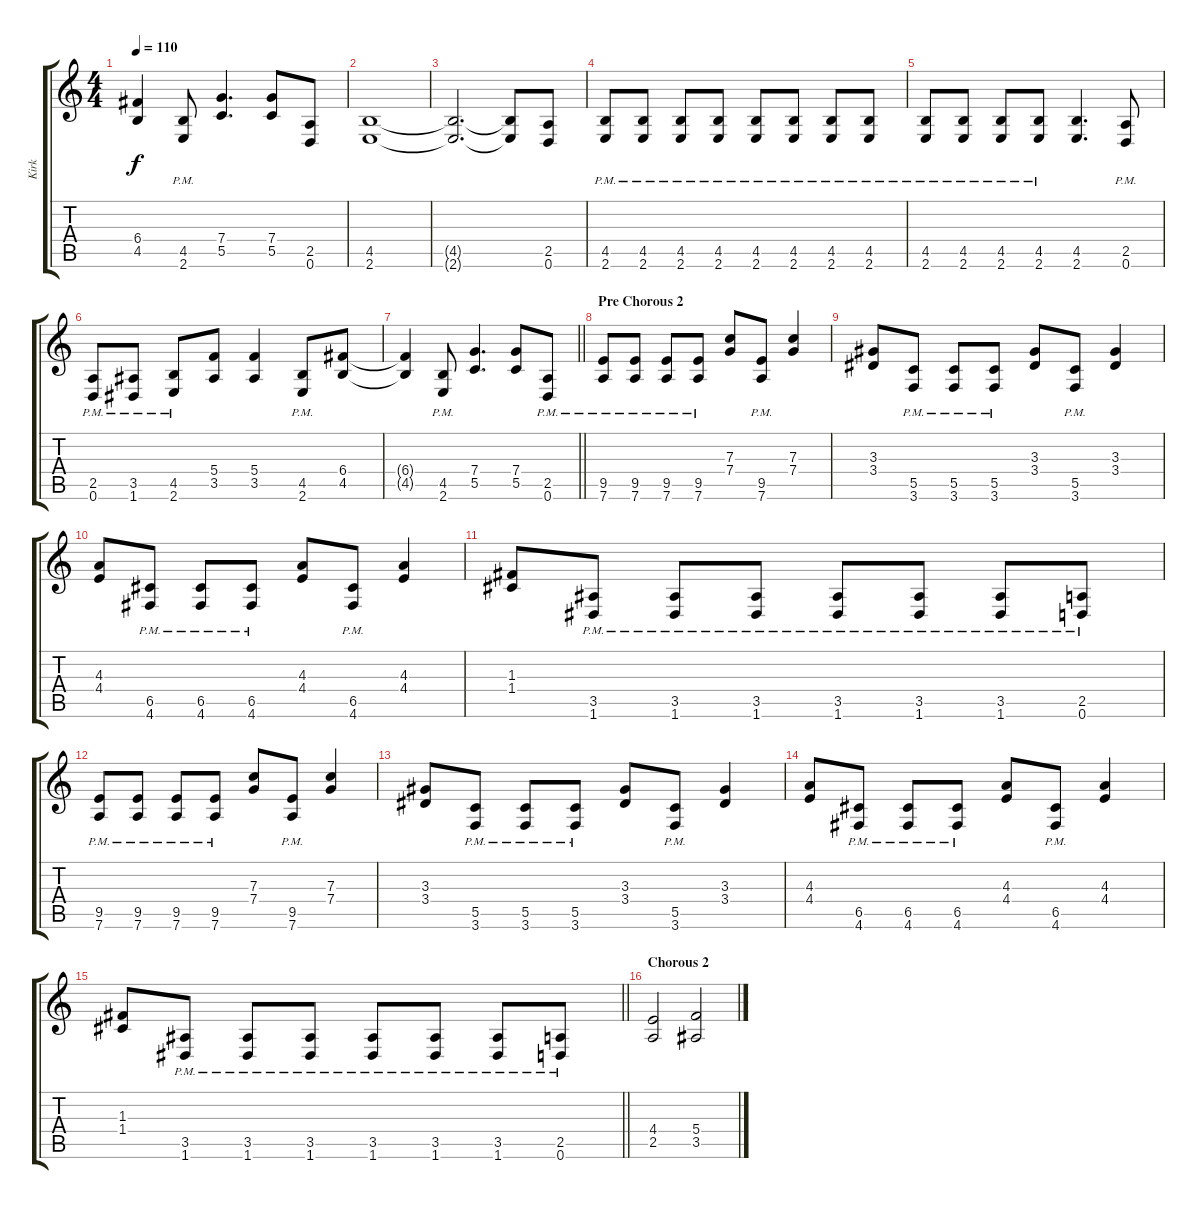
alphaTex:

\track ("Kirk" "Kirk") {instrument distortionguitar}
\staff {score tabs}
\tuning (D4 A3 F3 C3 G2 D2) {hide}
\ts (4 4)
\tempo 110
\clef g2
\ks c
(6.4{t} 4.5{t}).4{dy f} (4.5{pm} 2.6{pm}).8 (7.4 5.5).4{d} (7.4 5.5).8 (2.5 0.6).8 |
(4.5 2.6).1 |
(4.5{t} 2.6{t}).2{d} (4.5{t} 2.6{t}).8 (2.5 0.6).8 |
(4.5{pm} 2.6{pm}).8 (4.5{pm} 2.6{pm}).8 (4.5{pm} 2.6{pm}).8 (4.5{pm} 2.6{pm}).8 (4.5{pm} 2.6{pm}).8 (4.5{pm} 2.6{pm}).8 (4.5{pm} 2.6{pm}).8 (4.5{pm} 2.6{pm}).8 |
(4.5{pm} 2.6{pm}).8 (4.5{pm} 2.6{pm}).8 (4.5{pm} 2.6{pm}).8 (4.5{pm} 2.6{pm}).8 (4.5 2.6).4{d} (2.5{pm} 0.6{pm}).8 |
(2.5{pm} 0.6{pm}).8 (3.5{pm} 1.6{pm}).8 (4.5{pm} 2.6{pm}).8 (5.4 3.5).8 (5.4 3.5).4 (4.5{pm} 2.6{pm}).8 (6.4 4.5).8 |
\barLineRight lightlight
(6.4{t} 4.5{t}).4 (4.5{pm} 2.6{pm}).8 (7.4 5.5).4{d} (7.4 5.5).8 (2.5{pm} 0.6{pm}).8 |
\section ("" "Pre Chorous 2")
(9.5{pm} 7.6{pm}).8 (9.5{pm} 7.6{pm}).8 (9.5{pm} 7.6{pm}).8 (9.5{pm} 7.6{pm}).8 (7.3 7.4).8 (9.5{pm} 7.6{pm}).8 (7.3 7.4).4 |
(3.3 3.4).8 (5.5{pm} 3.6{pm}).8 (5.5{pm} 3.6{pm}).8 (5.5{pm} 3.6{pm}).8 (3.3 3.4).8 (5.5{pm} 3.6{pm}).8 (3.3 3.4).4 |
(4.3 4.4).8 (6.5{pm} 4.6{pm}).8 (6.5{pm} 4.6{pm}).8 (6.5{pm} 4.6{pm}).8 (4.3 4.4).8 (6.5{pm} 4.6{pm}).8 (4.3 4.4).4 |
(1.3 1.4).8 (3.5{pm} 1.6{pm}).8 (3.5{pm} 1.6{pm}).8 (3.5{pm} 1.6{pm}).8 (3.5{pm} 1.6{pm}).8 (3.5{pm} 1.6{pm}).8 (3.5{pm} 1.6{pm}).8 (2.5{pm} 0.6{pm}).8 |
(9.5{pm} 7.6{pm}).8 (9.5{pm} 7.6{pm}).8 (9.5{pm} 7.6{pm}).8 (9.5{pm} 7.6{pm}).8 (7.3 7.4).8 (9.5{pm} 7.6{pm}).8 (7.3 7.4).4 |
(3.3 3.4).8 (5.5{pm} 3.6{pm}).8 (5.5{pm} 3.6{pm}).8 (5.5{pm} 3.6{pm}).8 (3.3 3.4).8 (5.5{pm} 3.6{pm}).8 (3.3 3.4).4 |
(4.3 4.4).8 (6.5{pm} 4.6{pm}).8 (6.5{pm} 4.6{pm}).8 (6.5{pm} 4.6{pm}).8 (4.3 4.4).8 (6.5{pm} 4.6{pm}).8 (4.3 4.4).4 |
\barLineRight lightlight
(1.3 1.4).8 (3.5{pm} 1.6{pm}).8 (3.5{pm} 1.6{pm}).8 (3.5{pm} 1.6{pm}).8 (3.5{pm} 1.6{pm}).8 (3.5{pm} 1.6{pm}).8 (3.5{pm} 1.6{pm}).8 (2.5{pm} 0.6{pm}).8 |
\section ("" "Chorous 2")
(4.4 2.5).2 (5.4 3.5).2
